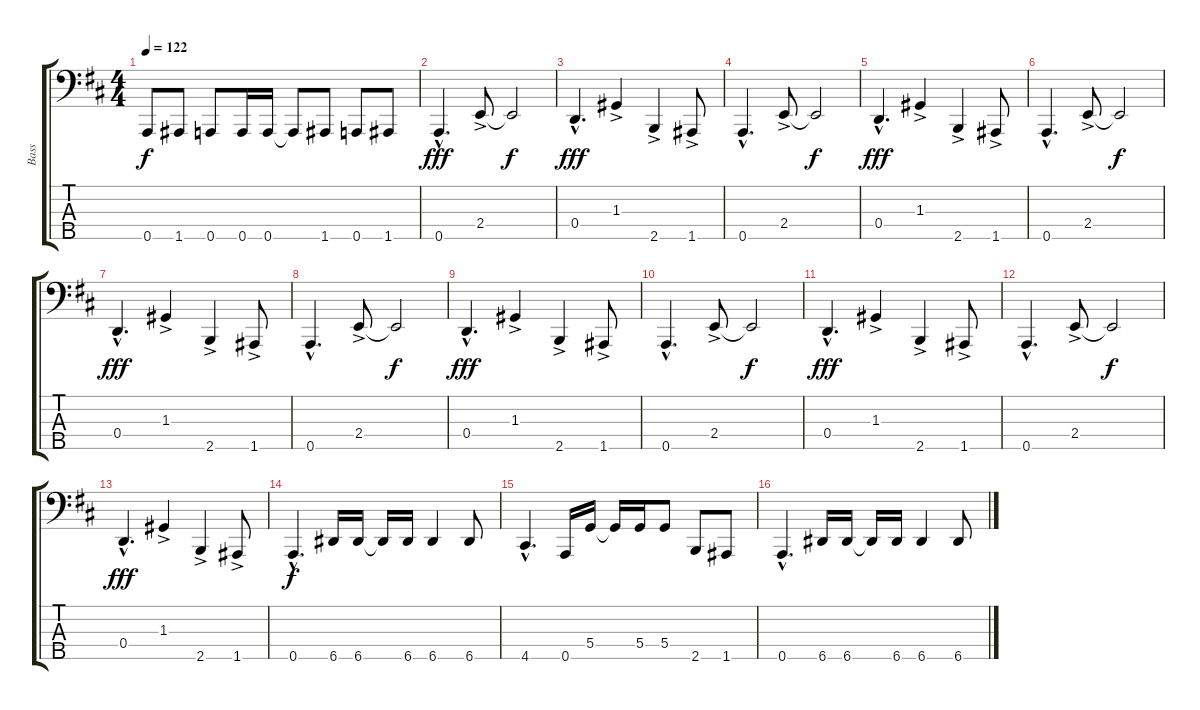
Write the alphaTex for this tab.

\track ("Bass" "Bass") {instrument electricbasspick}
\staff {score tabs}
\tuning (F2 C2 G1 D1 A0) {hide}
\ts (4 4)
\tempo 122
\clef f4
\ks bminor
0.5{t}.8{dy f} 1.5.8 0.5.8 0.5.16 0.5.16 0.5{t}.8 1.5.8 0.5.8 1.5.8 |
0.5{hac}.4{d dy fff instrument fretlessbass} 2.4{ac}.8 2.4{t}.2{dy f} |
0.4{hac}.4{d dy fff} 1.3{ac}.4 2.5{ac}.4 1.5{ac}.8 |
0.5{hac}.4{d} 2.4{ac}.8 2.4{t}.2{dy f} |
0.4{hac}.4{d dy fff} 1.3{ac}.4 2.5{ac}.4 1.5{ac}.8 |
0.5{hac}.4{d} 2.4{ac}.8 2.4{t}.2{dy f} |
0.4{hac}.4{d dy fff} 1.3{ac}.4 2.5{ac}.4 1.5{ac}.8 |
0.5{hac}.4{d} 2.4{ac}.8 2.4{t}.2{dy f} |
0.4{hac}.4{d dy fff} 1.3{ac}.4 2.5{ac}.4 1.5{ac}.8 |
0.5{hac}.4{d} 2.4{ac}.8 2.4{t}.2{dy f} |
0.4{hac}.4{d dy fff} 1.3{ac}.4 2.5{ac}.4 1.5{ac}.8 |
0.5{hac}.4{d} 2.4{ac}.8 2.4{t}.2{dy f} |
0.4{hac}.4{d dy fff} 1.3{ac}.4 2.5{ac}.4 1.5{ac}.8 |
0.5{hac}.4{d dy f instrument electricbasspick} 6.5.16 6.5.16 6.5{t}.16 6.5.16 6.5.4 6.5.8 |
4.5{hac}.4{d} 0.5.16 5.4.16 5.4{t}.16 5.4.16 5.4.8 2.5.8 1.5.8 |
0.5{hac}.4{d} 6.5.16 6.5.16 6.5{t}.16 6.5.16 6.5.4 6.5.8
